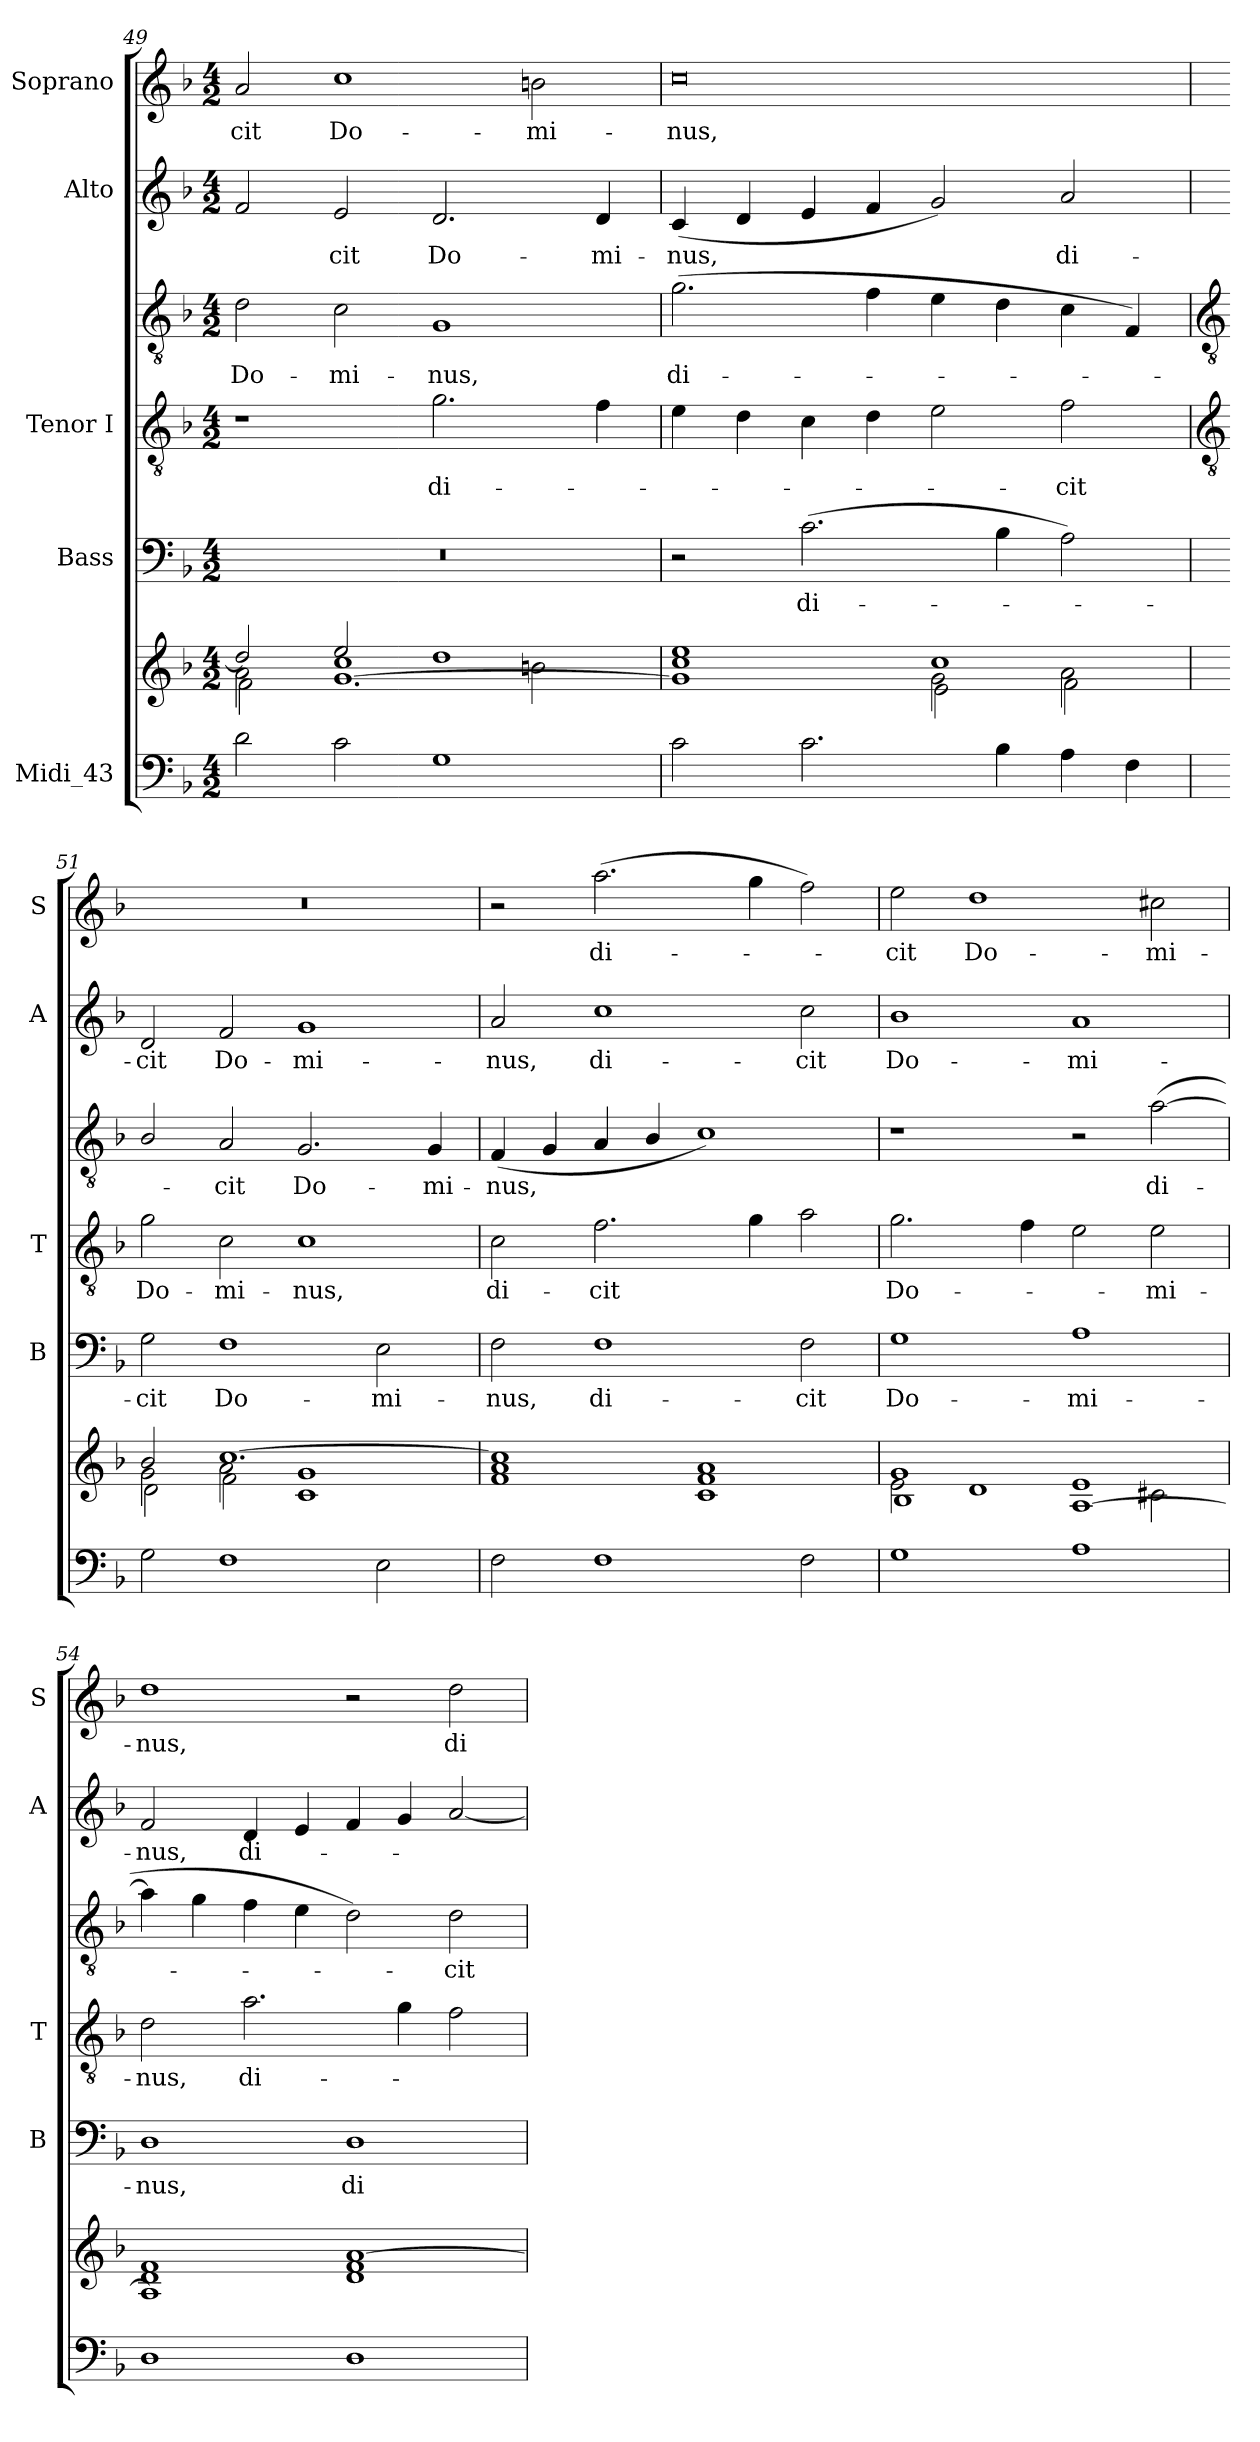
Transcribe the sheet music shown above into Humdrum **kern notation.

**kern	**kern	**kern	**text	**kern	**text	**kern	**text	**kern	**text	**kern	**text
*part5	*part5	*part4	*part4	*part3	*part3	*part3	*part3	*part2	*part2	*part1	*part1
*staff7	*staff6	*staff5	*staff5	*staff4	*staff4	*staff3	*staff3	*staff2	*staff2	*staff1	*staff1
*I"Midi_43	*	*I"Bass	*	*I"Tenor I	*	*	*	*I"Alto	*	*I"Soprano	*
*	*	*I'B	*	*I'T	*	*	*	*I'A	*	*I'S	*
*clefF4	*clefG2	*clefF4	*	*clefGv2	*	*clefGv2	*	*clefG2	*	*clefG2	*
*k[b-]	*k[b-]	*k[b-]	*	*k[b-]	*	*k[b-]	*	*k[b-]	*	*k[b-]	*
*F:	*F:	*F:	*	*F:	*	*F:	*	*F:	*	*F:	*
*M4/2	*M4/2	*M4/2	*	*M4/2	*	*M4/2	*	*M4/2	*	*M4/2	*
=49	=49	=49	=49	=49	=49	=49	=49	=49	=49	=49	=49
*	*^	*	*	*	*	*	*	*	*	*	*
*	*	*^	*	*	*	*	*	*	*	*	*	*
!	!	!	!	!	!	!	!	!	!LO:LY:b	!	!	!	!LO:LY:b
2d	2dd/]	2a\	2f\	0r	.	1r	.	2d	Do-	2f	.	2a	cit
!	!	!	!	!	!	!	!	!	!LO:LY:b	!	!LO:LY:b	!	!LO:LY:b
2c	2ee/	1cc\	[1.g\	.	.	.	.	2c	-mi-	2e	cit	1cc	Do-
!	!	!	!	!	!	!	!LO:LY:b	!	!LO:LY:b	!	!LO:LY:b	!	!
1G	1dd/	.	.	.	.	2.g	di-	1G	-nus,	2.d	Do-	.	.
!	!	!	!	!	!	!	!	!	!	!	!	!	!LO:LY:b
.	.	2bn\	.	.	.	.	.	.	.	.	.	2bn	-mi-
!	!	!	!	!	!	!	!	!	!	!	!LO:LY:b	!	!
.	.	.	.	.	.	4f	.	.	.	4d	-mi-	.	.
=50	=50	=50	=50	=50	=50	=50	=50	=50	=50	=50	=50	=50	=50
!	!	!	!	!	!	!	!	!	!LO:LY:b	!	!LO:LY:b	!	!LO:LY:b
2c	1ee/	1cc\	1g\]	2r	.	4e	.	(>2.g	di-	(<4c	-nus,	0cc	-nus,
.	.	.	.	.	.	4d	.	.	.	4d	.	.	.
!	!	!	!	!	!LO:LY:b	!	!	!	!	!	!	!	!
2.c	.	.	.	(>2.c	di-	4c	.	.	.	4e	.	.	.
.	.	.	.	.	.	4d	.	4f	.	4f	.	.	.
.	1cc/	2g\	2e\	.	.	2e	.	4e	.	2g)	.	.	.
4B-	.	.	.	4B-	.	.	.	4d	.	.	.	.	.
!	!	!	!	!	!	!	!LO:LY:b	!	!	!	!LO:LY:b	!	!
4A	.	2a\	2f\	2A)	.	2f	cit	4c	.	2a	di-	.	.
4F	.	.	.	.	.	.	.	4F)	.	.	.	.	.
!!LO:LB:g=z
=51	=51	=51	=51	=51	=51	=51	=51	=51	=51	=51	=51	=51	=51
*	*	*	*	*	*	*clefGv2	*	*clefGv2	*	*	*	*	*
!	!	!	!	!	!LO:LY:b	!	!LO:LY:b	!	!	!	!LO:LY:b	!	!
2G	2b-/	2g\	2d\	2G	cit	2g	-Do-	2B-/	.	2d	-cit	0r	.
!	!	!	!	!	!LO:LY:b	!	!LO:LY:b	!	!LO:LY:b	!	!LO:LY:b	!	!
1F	[1.cc/	2a\	2f\	1F	Do-	2c	-mi-	2A	cit	2f	Do-	.	.
!	!	!	!	!	!	!	!LO:LY:b	!	!LO:LY:b	!	!LO:LY:b	!	!
.	.	1g\	1c\	.	.	1c	-nus,	2.G	Do-	1g	-mi-	.	.
!	!	!	!	!	!LO:LY:b	!	!	!	!	!	!	!	!
2E	.	.	.	2E	-mi-	.	.	.	.	.	.	.	.
!	!	!	!	!	!	!	!	!	!LO:LY:b	!	!	!	!
.	.	.	.	.	.	.	.	4G	-mi-	.	.	.	.
=52	=52	=52	=52	=52	=52	=52	=52	=52	=52	=52	=52	=52	=52
!	!	!	!	!	!LO:LY:b	!	!LO:LY:b	!	!LO:LY:b	!	!LO:LY:b	!	!
2F	1cc/]	1a\	1f\	2F	-nus,	2c	di-	(<4F	nus,	2a	-nus,	2r	.
.	.	.	.	.	.	.	.	4G	.	.	.	.	.
!	!	!	!	!	!LO:LY:b	!	!LO:LY:b	!	!	!	!LO:LY:b	!	!LO:LY:b
1F	.	.	.	1F	di-	2.f	-cit	4A	.	1cc	di-	(>2.aa	di-
.	.	.	.	.	.	.	.	4B-/	.	.	.	.	.
.	1a/	1f\	1c\	.	.	.	.	1c/)	.	.	.	.	.
.	.	.	.	.	.	4g	.	.	.	.	.	4gg	.
!	!	!	!	!	!LO:LY:b	!	!	!	!	!	!LO:LY:b	!	!
2F	.	.	.	2F	-cit	2a	.	.	.	2cc	-cit	2ff)	.
=53	=53	=53	=53	=53	=53	=53	=53	=53	=53	=53	=53	=53	=53
!	!	!	!	!	!LO:LY:b	!	!LO:LY:b	!	!	!	!LO:LY:b	!	!LO:LY:b
1G	1g/	2e\	1B-\	1G	Do-	2.g	Do-	1r	.	1b-/	Do-	2ee	cit
!	!	!	!	!	!	!	!	!	!	!	!	!	!LO:LY:b
.	.	1d\	.	.	.	.	.	.	.	.	.	1dd	Do-
.	.	.	.	.	.	4f	.	.	.	.	.	.	.
!	!	!	!	!	!LO:LY:b	!	!	!	!	!	!LO:LY:b	!	!
1A	1e/	.	[1A\	1A	-mi-	2e	.	2r	.	1a	-mi-	.	.
!	!	!	!	!	!	!	!LO:LY:b	!	!LO:LY:b	!	!	!	!LO:LY:b
.	.	2c#X\	.	.	.	2e	mi-	(>[2a	di-	.	.	2cc#X	-mi-
=54	=54	=54	=54	=54	=54	=54	=54	=54	=54	=54	=54	=54	=54
!	!	!	!	!	!LO:LY:b	!	!LO:LY:b	!	!	!	!LO:LY:b	!	!LO:LY:b
1D/	1f/	1d\	1A\]	1D/	-nus,	2d	nus,	4a]	.	2f	-nus,	1dd	-nus,
.	.	.	.	.	.	.	.	4g	.	.	.	.	.
!	!	!	!	!	!	!	!LO:LY:b	!	!	!	!LO:LY:b	!	!
.	.	.	.	.	.	2.a	di-	4f	.	4d	di-	.	.
.	.	.	.	.	.	.	.	4e	.	4e	.	.	.
!	!	!	!	!	!LO:LY:b	!	!	!	!	!	!	!	!
1D/	[1a/	1f\	1d\	1D/	di-	.	.	2d)	.	4f	.	2r	.
.	.	.	.	.	.	4g	.	.	.	4g	.	.	.
!	!	!	!	!	!	!	!	!	!LO:LY:b	!	!	!	!LO:LY:b
.	.	.	.	.	.	2f	.	2d	-cit	[2a	.	2dd	di-
*	*v	*v	*v	*	*	*	*	*	*	*	*	*	*
=	=	=	=	=	=	=	=	=	=	=	=
*-	*-	*-	*-	*-	*-	*-	*-	*-	*-	*-	*-
